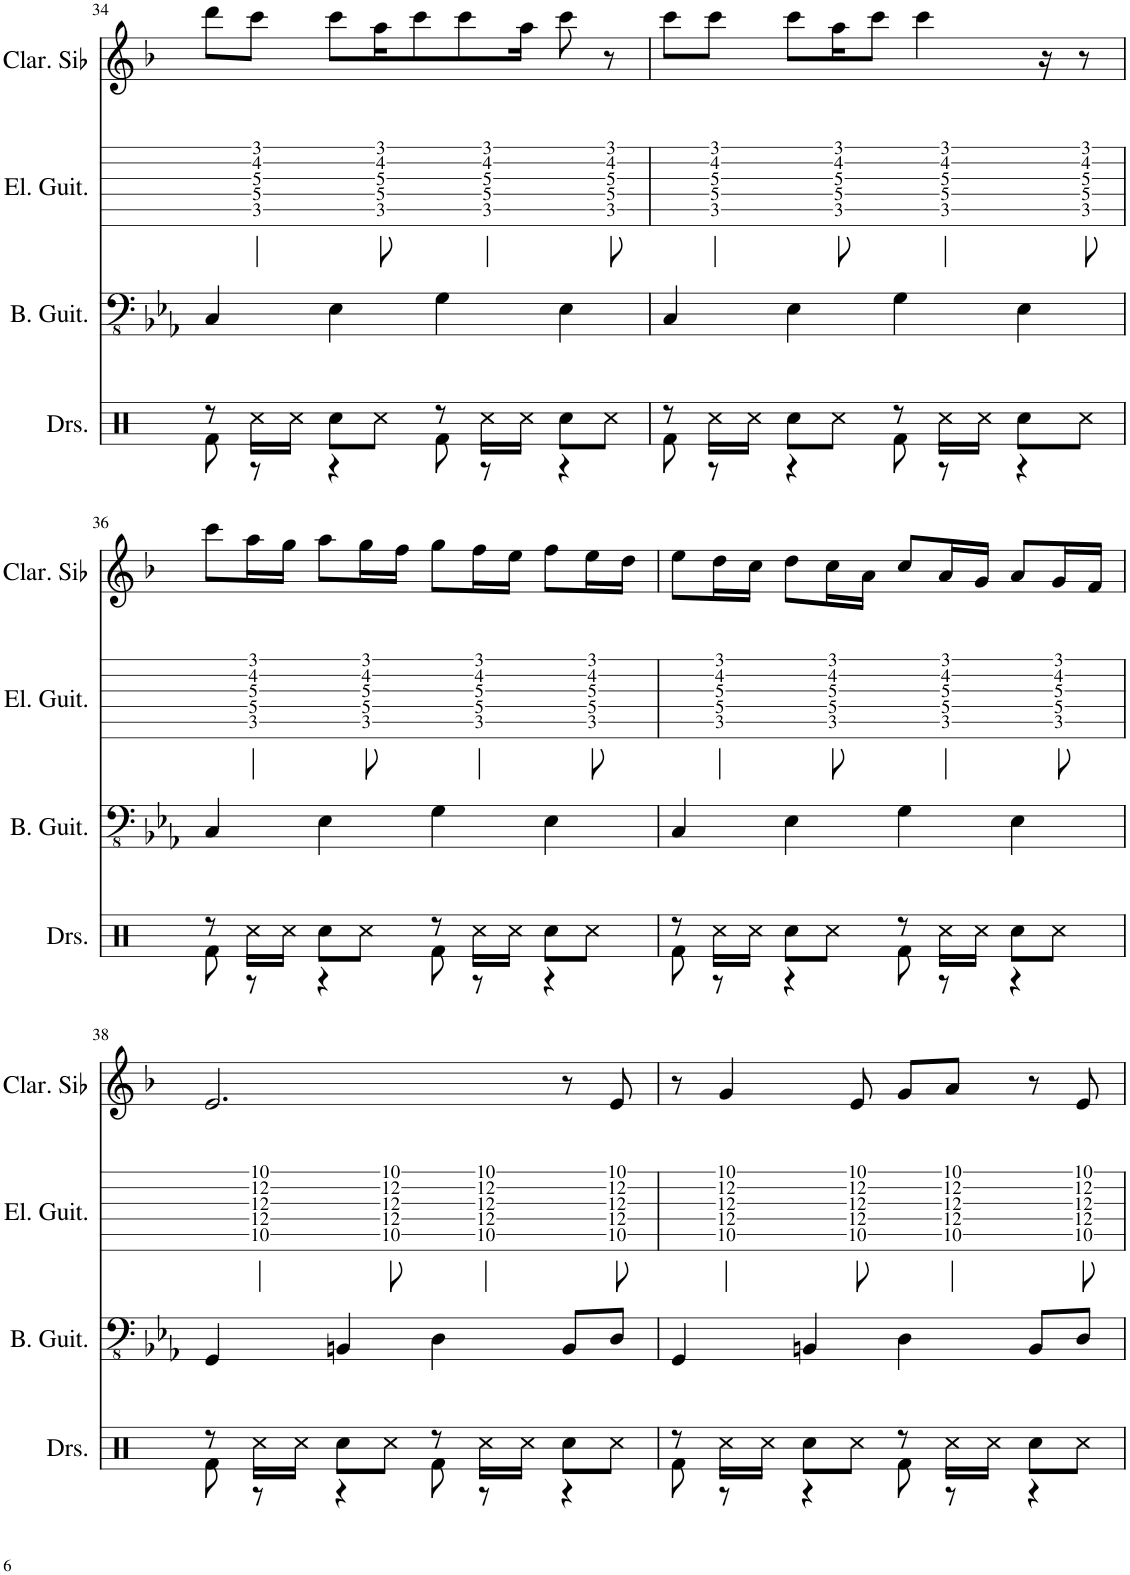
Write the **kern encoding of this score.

**kern	**kern	**kern	**kern
*part4	*part3	*part2	*part1
*staff4	*staff3	*staff2	*staff1
*I"Drumset	*I"Bass Guitar	*I"Electric Guitar	*I"Clarinette en Sib
*I'Drs.	*I'B. Guit.	*I'El. Guit.	*I'Clar. Sib
!!LO:PB:g=z
*clefX	*clefFv4	*	*clefG2
*	*	*	*Trd1c2
*k[]	*k[b-e-a-]	*k[b-e-a-]	*k[b-]
*M4/4	*M4/4	*M4/4	*M4/4
=34	=34	=34	=34
*^	*	*	*
8r	8Rf\	4CC/	8r	8ddd\L
16Rcc\LL	8r	.	4C\ 4G\ 4c\ 4e-\ 4g\	8ccc\J
16Rcc\JJ	.	.	.	.
8Rcc\L	4r	4EE-\	.	8ccc\L
8Rcc\J	.	.	8C\ 8G\ 8c\ 8e-\ 8g\	16aa\K
.	.	.	.	8ccc\
8r	8Rf\	4GG\	8r	.
.	.	.	.	8ccc\
16Rcc\LL	8r	.	4C\ 4G\ 4c\ 4e-\ 4g\	.
16Rcc\JJ	.	.	.	16aa\Jk
8Rcc\L	4r	4EE-\	.	8ccc\
8Rcc\J	.	.	8C\ 8G\ 8c\ 8e-\ 8g\	8r
=35	=35	=35	=35	=35
8r	8Rf\	4CC/	8r	8ccc\L
16Rcc\LL	8r	.	4C\ 4G\ 4c\ 4e-\ 4g\	8ccc\J
16Rcc\JJ	.	.	.	.
8Rcc\L	4r	4EE-\	.	8ccc\L
8Rcc\J	.	.	8C\ 8G\ 8c\ 8e-\ 8g\	16aa\K
.	.	.	.	8ccc\J
8r	8Rf\	4GG\	8r	.
.	.	.	.	4ccc\
16Rcc\LL	8r	.	4C\ 4G\ 4c\ 4e-\ 4g\	.
16Rcc\JJ	.	.	.	.
8Rcc\L	4r	4EE-\	.	.
.	.	.	.	16r
8Rcc\J	.	.	8C\ 8G\ 8c\ 8e-\ 8g\	8r
!!LO:LB:g=z
=36	=36	=36	=36	=36
8r	8Rf\	4CC/	8r	8ccc\L
16Rcc\LL	8r	.	4C\ 4G\ 4c\ 4e-\ 4g\	16aa\L
16Rcc\JJ	.	.	.	16gg\JJ
8Rcc\L	4r	4EE-\	.	8aa\L
8Rcc\J	.	.	8C\ 8G\ 8c\ 8e-\ 8g\	16gg\L
.	.	.	.	16ff\JJ
8r	8Rf\	4GG\	8r	8gg\L
16Rcc\LL	8r	.	4C\ 4G\ 4c\ 4e-\ 4g\	16ff\L
16Rcc\JJ	.	.	.	16ee\JJ
8Rcc\L	4r	4EE-\	.	8ff\L
8Rcc\J	.	.	8C\ 8G\ 8c\ 8e-\ 8g\	16ee\L
.	.	.	.	16dd\JJ
=37	=37	=37	=37	=37
8r	8Rf\	4CC/	8r	8ee\L
16Rcc\LL	8r	.	4C\ 4G\ 4c\ 4e-\ 4g\	16dd\L
16Rcc\JJ	.	.	.	16cc\JJ
8Rcc\L	4r	4EE-\	.	8dd\L
8Rcc\J	.	.	8C\ 8G\ 8c\ 8e-\ 8g\	16cc\L
.	.	.	.	16a\JJ
8r	8Rf\	4GG\	8r	8cc/L
16Rcc\LL	8r	.	4C\ 4G\ 4c\ 4e-\ 4g\	16a/L
16Rcc\JJ	.	.	.	16g/JJ
8Rcc\L	4r	4EE-\	.	8a/L
8Rcc\J	.	.	8C\ 8G\ 8c\ 8e-\ 8g\	16g/L
.	.	.	.	16f/JJ
!!LO:LB:g=z
=38	=38	=38	=38	=38
8r	8Rf\	4GGG/	8r	2.e/
16Rcc\LL	8r	.	4G\ 4d\ 4g\ 4b\ 4dd\	.
16Rcc\JJ	.	.	.	.
8Rcc\L	4r	4BBBn/	.	.
8Rcc\J	.	.	8G\ 8d\ 8g\ 8b\ 8dd\	.
8r	8Rf\	4DD\	8r	.
16Rcc\LL	8r	.	4G\ 4d\ 4g\ 4b\ 4dd\	.
16Rcc\JJ	.	.	.	.
8Rcc\L	4r	8BBB/L	.	8r
8Rcc\J	.	8DD/J	8G\ 8d\ 8g\ 8b\ 8dd\	8e/
=39	=39	=39	=39	=39
8r	8Rf\	4GGG/	8r	8r
16Rcc\LL	8r	.	4G\ 4d\ 4g\ 4b\ 4dd\	4g/
16Rcc\JJ	.	.	.	.
8Rcc\L	4r	4BBBn/	.	.
8Rcc\J	.	.	8G\ 8d\ 8g\ 8b\ 8dd\	8e/
8r	8Rf\	4DD\	8r	8g/L
16Rcc\LL	8r	.	4G\ 4d\ 4g\ 4b\ 4dd\	8a/J
16Rcc\JJ	.	.	.	.
8Rcc\L	4r	8BBB/L	.	8r
8Rcc\J	.	8DD/J	8G\ 8d\ 8g\ 8b\ 8dd\	8e/
*v	*v	*	*	*
=	=	=	=
*-	*-	*-	*-
